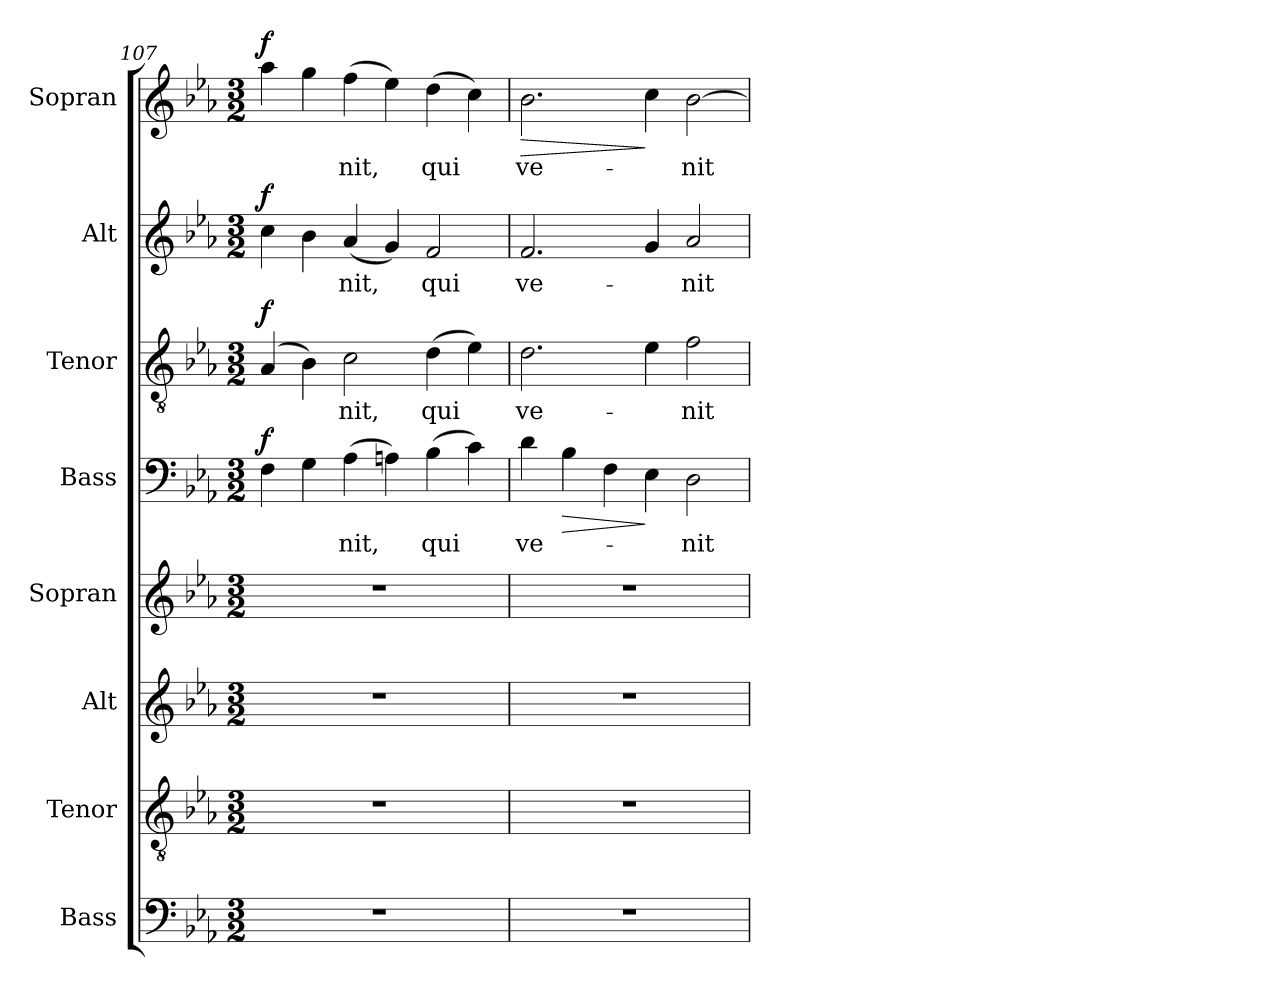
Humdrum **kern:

**kern	**kern	**kern	**kern	**kern	**text	**dynam	**kern	**text	**dynam	**kern	**text	**dynam	**kern	**text	**dynam
*part8	*part7	*part6	*part5	*part4	*part4	*part4	*part3	*part3	*part3	*part2	*part2	*part2	*part1	*part1	*part1
*staff8	*staff7	*staff6	*staff5	*staff4	*staff4	*staff4	*staff3	*staff3	*staff3	*staff2	*staff2	*staff2	*staff1	*staff1	*staff1
*I"Bass	*I"Tenor	*I"Alt	*I"Sopran	*I"Bass	*	*	*I"Tenor	*	*	*I"Alt	*	*	*I"Sopran	*	*
*I'B.	*I'T.	*I'A.	*I'S.	*I'B.	*	*	*I'T.	*	*	*I'A.	*	*	*I'S.	*	*
*clefF4	*clefGv2	*clefG2	*clefG2	*clefF4	*	*	*clefGv2	*	*	*clefG2	*	*	*clefG2	*	*
*k[b-e-a-]	*k[b-e-a-]	*k[b-e-a-]	*k[b-e-a-]	*k[b-e-a-]	*	*	*k[b-e-a-]	*	*	*k[b-e-a-]	*	*	*k[b-e-a-]	*	*
*E-:	*E-:	*E-:	*E-:	*E-:	*	*	*E-:	*	*	*E-:	*	*	*E-:	*	*
*M3/2	*M3/2	*M3/2	*M3/2	*M3/2	*	*	*M3/2	*	*	*M3/2	*	*	*M3/2	*	*
=107	=107	=107	=107	=107	=107	=107	=107	=107	=107	=107	=107	=107	=107	=107	=107
!	!	!	!	!	!	!LO:DY:a	!	!	!LO:DY:a	!	!	!LO:DY:a	!	!	!LO:DY:a
1.r	1.r	1.r	1.r	4F\	.	f	(4A-/	.	f	4cc\	.	f	4aa-\	.	f
.	.	.	.	4G\	.	.	4B-\)	.	.	4b-\	.	.	4gg\	.	.
!	!	!	!	!	!LO:LY:b	!	!	!LO:LY:b	!	!	!LO:LY:b	!	!	!LO:LY:b	!
.	.	.	.	(>4A-\	-nit,	.	2c\	-nit,	.	(<4a-/	-nit,	.	(>4ff\	-nit,	.
.	.	.	.	4An\)	.	.	.	.	.	4g/)	.	.	4ee-\)	.	.
!	!	!	!	!	!LO:LY:b	!	!	!LO:LY:b	!	!	!LO:LY:b	!	!	!LO:LY:b	!
.	.	.	.	(>4B-\	qui	.	(>4d\	qui	.	2f/	qui	.	(>4dd\	qui	.
.	.	.	.	4c\)	.	.	4e-\)	.	.	.	.	.	4cc\)	.	.
!!LO:LB:g=z
=108	=108	=108	=108	=108	=108	=108	=108	=108	=108	=108	=108	=108	=108	=108	=108
!	!	!	!	!	!LO:LY:b	!	!	!LO:LY:b	!	!	!LO:LY:b	!	!	!LO:LY:b	!LO:HP:b
1.r	1.r	1.r	1.r	4d\	ve-	.	2.d\	ve-	.	2.f/	ve-	.	2.b-\	ve-	>
!	!	!	!	!	!	!LO:HP:b	!	!	!	!	!	!	!	!	!
.	.	.	.	4B-\	.	>	.	.	.	.	.	.	.	.	.
.	.	.	.	4F\	.	.	.	.	.	.	.	.	.	.	.
.	.	.	.	4E-\	.	]	4e-\	.	.	4g/	.	.	4cc\	.	]
!	!	!	!	!	!LO:LY:b	!	!	!LO:LY:b	!	!	!LO:LY:b	!	!	!LO:LY:b	!
.	.	.	.	2D\	-nit	.	2f\	-nit	.	2a-/	-nit	.	[2b-\	-nit	.
=	=	=	=	=	=	=	=	=	=	=	=	=	=	=	=
*-	*-	*-	*-	*-	*-	*-	*-	*-	*-	*-	*-	*-	*-	*-	*-
